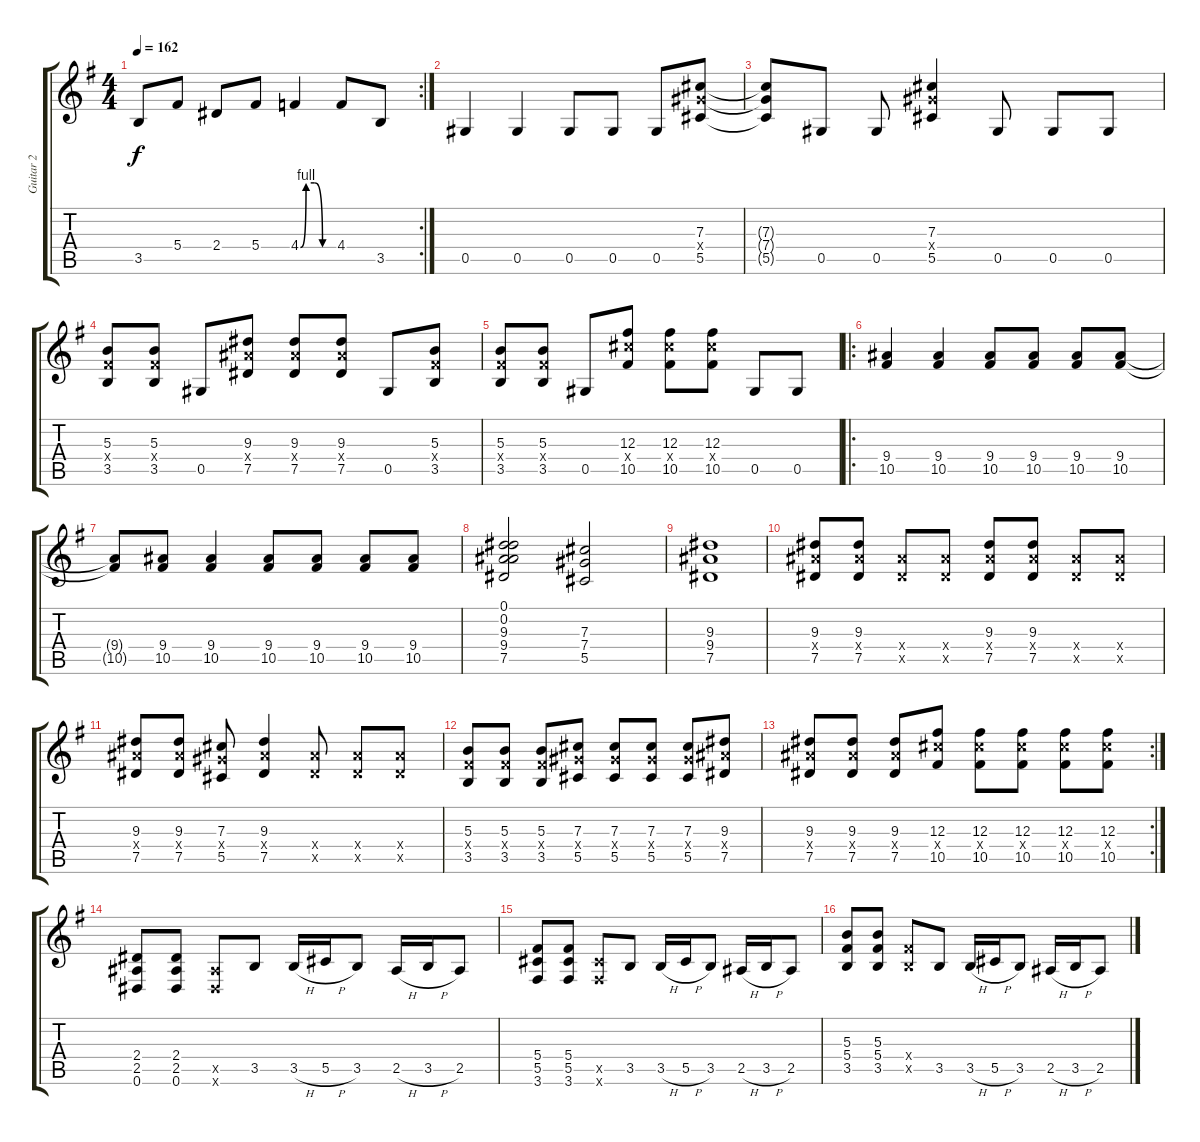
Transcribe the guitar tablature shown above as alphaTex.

\track ("Guitar 2" "Guitar 2") {instrument distortionguitar}
\staff {score tabs}
\tuning (Eb4 Bb3 Gb3 Db3 Ab2 Eb2) {hide}
\rc 2
\ts (4 4)
\tempo 162
\clef g2
\ks g
3.5.8{dy f} 5.4.8 2.4.8 5.4.8 4.4{be (custom 0 0 10 4 25 4 40 0 60 0)}.4 4.4.8 3.5.8 |
0.5.4 0.5.4 0.5.8 0.5.8 0.5.8 (7.3 7.4{x} 5.5).8 |
(7.3{t} 7.4{t} 5.5{t}).8 0.5.8 0.5.8 (7.3 7.4{x} 5.5).4 0.5.8 0.5.8 0.5.8 |
(5.3 5.4{x} 3.5).8 (5.3 5.4{x} 3.5).8 0.5.8 (9.3 9.4{x} 7.5).8 (9.3 9.4{x} 7.5).8 (9.3 9.4{x} 7.5).8 0.5.8 (5.3 5.4{x} 3.5).8 |
(5.3 5.4{x} 3.5).8 (5.3 5.4{x} 3.5).8 0.5.8 (12.3 12.4{x} 10.5).8 (12.3 12.4{x} 10.5).8 (12.3 12.4{x} 10.5).8 0.5.8 0.5.8 |
\ro
(9.4 10.5).4 (9.4 10.5).4 (9.4 10.5).8 (9.4 10.5).8 (9.4 10.5).8 (9.4 10.5).8 |
(9.4{t} 10.5{t}).8 (9.4 10.5).8 (9.4 10.5).4 (9.4 10.5).8 (9.4 10.5).8 (9.4 10.5).8 (9.4 10.5).8 |
(0.1 0.2 9.3 9.4 7.5).2 (7.3 7.4 5.5).2 |
(9.3 9.4 7.5).1 |
(9.3 9.4{x} 7.5).8 (9.3 9.4{x} 7.5).8 (9.4{x} 7.5{x}).8 (9.4{x} 7.5{x}).8 (9.3 9.4{x} 7.5).8 (9.3 9.4{x} 7.5).8 (9.4{x} 7.5{x}).8 (9.4{x} 7.5{x}).8 |
(9.3 9.4{x} 7.5).8 (9.3 9.4{x} 7.5).8 (7.3 7.4{x} 5.5).8 (9.3 9.4{x} 7.5).4 (9.4{x} 7.5{x}).8 (9.4{x} 7.5{x}).8 (9.4{x} 7.5{x}).8 |
(5.3 5.4{x} 3.5).8 (5.3 5.4{x} 3.5).8 (5.3 5.4{x} 3.5).8 (7.3 7.4{x} 5.5).8 (7.3 7.4{x} 5.5).8 (7.3 7.4{x} 5.5).8 (7.3 7.4{x} 5.5).8 (9.3 9.4{x} 7.5).8 |
\rc 2
(9.3 9.4{x} 7.5).8 (9.3 9.4{x} 7.5).8 (9.3 9.4{x} 7.5).8 (12.3 12.4{x} 10.5).8 (12.3 12.4{x} 10.5).8 (12.3 12.4{x} 10.5).8 (12.3 12.4{x} 10.5).8 (12.3 12.4{x} 10.5).8 |
(2.4 2.5 0.6).8 (2.4 2.5 0.6).8 (2.5{x} 0.6{x}).8 3.5.8 3.5{h}.16 5.5{h}.16 3.5.8 2.5{h}.16 3.5{h}.16 2.5.8 |
(5.4 5.5 3.6).8 (5.4 5.5 3.6).8 (5.5{x} 3.6{x}).8 3.5.8 3.5{h}.16 5.5{h}.16 3.5.8 2.5{h}.16 3.5{h}.16 2.5.8 |
(5.3 5.4 3.5).8 (5.3 5.4 3.5).8 (5.4{x} 3.5{x}).8 3.5.8 3.5{h}.16 5.5{h}.16 3.5.8 2.5{h}.16 3.5{h}.16 2.5.8
